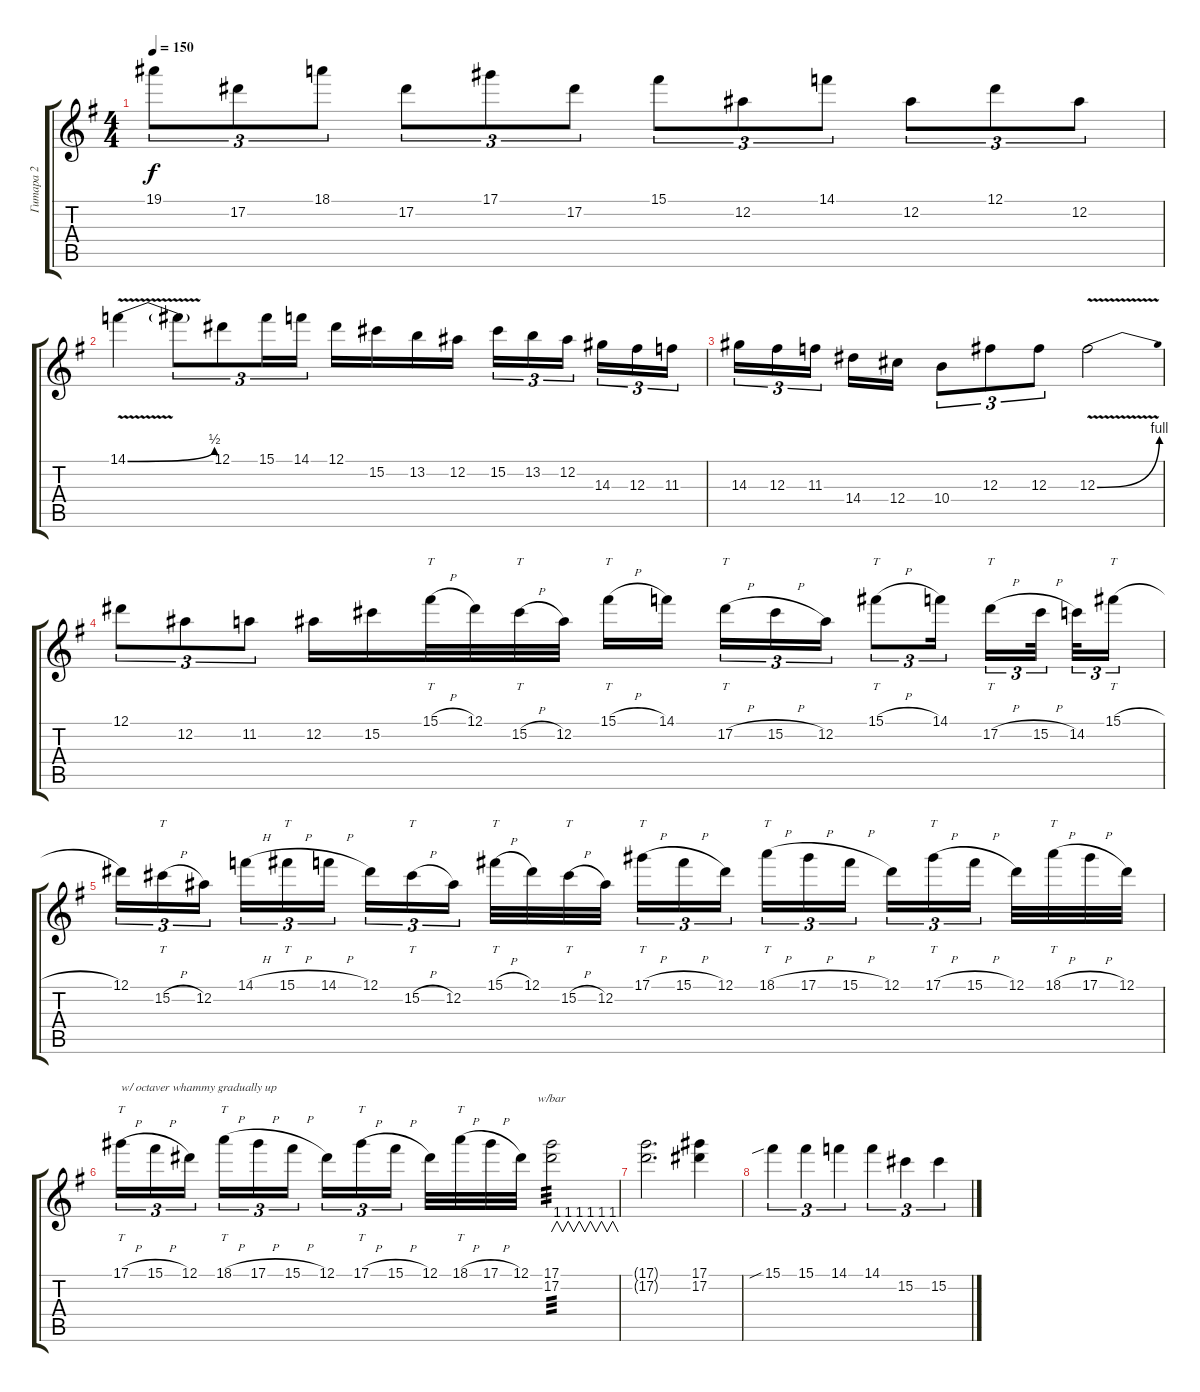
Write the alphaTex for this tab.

\track ("Гитара 2" "Гитара 2") {instrument distortionguitar}
\staff {score tabs}
\tuning (Eb4 Bb3 Gb3 Db3 Ab2 Db2) {hide}
\ts (4 4)
\tempo 150
\clef g2
\ks eminor
19.1.8{tu (3 2) dy f} 17.2.8{tu (3 2)} 18.1.8{tu (3 2)} 17.2.8{tu (3 2)} 17.1.8{tu (3 2)} 17.2.8{tu (3 2)} 15.1.8{tu (3 2)} 12.2.8{tu (3 2)} 14.1.8{tu (3 2)} 12.2.8{tu (3 2)} 12.1.8{tu (3 2)} 12.2.8{tu (3 2)} |
14.1{be (bend 0 0 60 2) v}.4 14.1{t}.8{tu (3 2)} 12.1.8{tu (3 2)} 15.1.16{tu (3 2)} 14.1.16{tu (3 2)} 12.1.16 15.2.16 13.2.16 12.2.16 15.2.16{tu (3 2)} 13.2.16{tu (3 2)} 12.2.16{tu (3 2) beam splitsecondary} 14.3.16{tu (3 2)} 12.3.16{tu (3 2)} 11.3.16{tu (3 2)} |
14.3.16{tu (3 2)} 12.3.16{tu (3 2)} 11.3.16{tu (3 2) beam splitsecondary} 14.4.16 12.4.16 10.4.8{tu (3 2)} 12.3.8{tu (3 2)} 12.3.8{tu (3 2)} 12.3{be (bend 0 0 60 4) v}.2 |
12.1.8{tu (3 2)} 12.2.8{tu (3 2)} 11.2.8{tu (3 2)} 12.2.16 15.2.16 15.1{h}.32{tt} 12.1.32 15.2{h}.32{tt} 12.2.32 15.1{h}.16{tt} 14.1.16{beam splitsecondary} 17.2{h}.16{tt tu (3 2)} 15.2{h}.16{tu (3 2)} 12.2.16{tu (3 2)} 15.1{h}.8{tt tu (3 2)} 14.1.16{tu (3 2) beam splitsecondary} 17.2{h}.16{tt tu (3 2)} 15.2{h}.32{tu (3 2) beam splitsecondary} 14.2.32{tu (3 2)} 15.1{h}.16{tt tu (3 2)} |
12.1.16{tu (3 2)} 15.2{h}.16{tt tu (3 2)} 12.2.16{tu (3 2) beam splitsecondary} 14.1{h}.16{tu (3 2)} 15.1{h}.16{tt tu (3 2)} 14.1{h}.16{tu (3 2)} 12.1.16{tu (3 2)} 15.2{h}.16{tt tu (3 2)} 12.2.16{tu (3 2) beam splitsecondary} 15.1{h}.32{tt} 12.1.32 15.2{h}.32{tt} 12.2.32 17.1{h}.16{tt tu (3 2)} 15.1{h}.16{tu (3 2)} 12.1.16{tu (3 2) beam splitsecondary} 18.1{h}.16{tt tu (3 2)} 17.1{h}.16{tu (3 2)} 15.1{h}.16{tu (3 2)} 12.1.16{tu (3 2)} 17.1{h}.16{tt tu (3 2)} 15.1{h}.16{tu (3 2) beam splitsecondary} 12.1.32 18.1{h}.32{tt} 17.1{h}.32 12.1.32 |
17.1{h}.16{tt tu (3 2) txt "w/ octaver whammy gradually up"} 15.1{h}.16{tu (3 2)} 12.1.16{tu (3 2) beam splitsecondary} 18.1{h}.16{tt tu (3 2)} 17.1{h}.16{tu (3 2)} 15.1{h}.16{tu (3 2)} 12.1.16{tu (3 2)} 17.1{h}.16{tt tu (3 2)} 15.1{h}.16{tu (3 2) beam splitsecondary} 12.1.32 18.1{h}.32{tt} 17.1{h}.32 12.1.32 (17.1 17.2).2{tbe (custom default 0 0 5 4 10 0 15 4 20 0 25 4 30 0 35 4 40 0 45 4 50 0 55 4 60 0) tp 3} |
(17.1{t} 17.2{t}).2{d} (17.1 17.2).4 |
15.1{sib}.4{tu (3 2)} 15.1.4{tu (3 2)} 14.1.4{tu (3 2)} 14.1.4{tu (3 2)} 15.2.4{tu (3 2)} 15.2.4{tu (3 2)}
